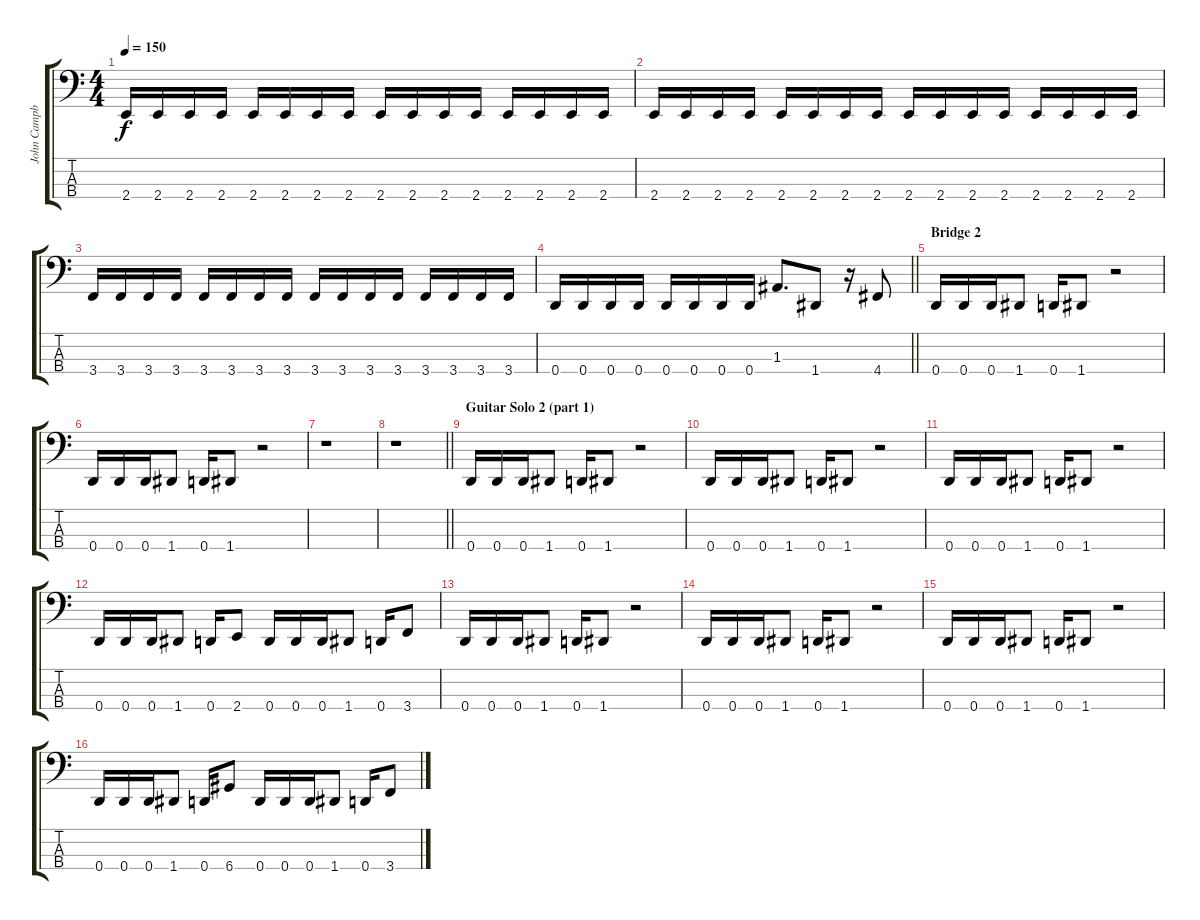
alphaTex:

\track ("John Campbell" "John Campb") {instrument electricbasspick}
\staff {score tabs}
\tuning (G2 D2 A1 D1) {hide}
\ts (4 4)
\tempo 150
\clef f4
\ks c
2.4.16{dy f} 2.4.16 2.4.16 2.4.16 2.4.16 2.4.16 2.4.16 2.4.16 2.4.16 2.4.16 2.4.16 2.4.16 2.4.16 2.4.16 2.4.16 2.4.16 |
2.4.16 2.4.16 2.4.16 2.4.16 2.4.16 2.4.16 2.4.16 2.4.16 2.4.16 2.4.16 2.4.16 2.4.16 2.4.16 2.4.16 2.4.16 2.4.16 |
3.4.16 3.4.16 3.4.16 3.4.16 3.4.16 3.4.16 3.4.16 3.4.16 3.4.16 3.4.16 3.4.16 3.4.16 3.4.16 3.4.16 3.4.16 3.4.16 |
\barLineRight lightlight
0.4.16 0.4.16 0.4.16 0.4.16 0.4.16 0.4.16 0.4.16 0.4.16 1.3.8{d} 1.4.8 r.16 4.4.8 |
\section ("" "Bridge 2")
0.4.16 0.4.16 0.4.16 1.4.8 0.4.16 1.4.8 r.2 |
0.4.16 0.4.16 0.4.16 1.4.8 0.4.16 1.4.8 r.2 |
r.1 |
\barLineRight lightlight
r.1 |
\section ("" "Guitar Solo 2 (part 1)")
0.4.16 0.4.16 0.4.16 1.4.8 0.4.16 1.4.8 r.2 |
0.4.16 0.4.16 0.4.16 1.4.8 0.4.16 1.4.8 r.2 |
0.4.16 0.4.16 0.4.16 1.4.8 0.4.16 1.4.8 r.2 |
0.4.16 0.4.16 0.4.16 1.4.8 0.4.16 2.4.8 0.4.16 0.4.16 0.4.16 1.4.8 0.4.16 3.4.8 |
0.4.16 0.4.16 0.4.16 1.4.8 0.4.16 1.4.8 r.2 |
0.4.16 0.4.16 0.4.16 1.4.8 0.4.16 1.4.8 r.2 |
0.4.16 0.4.16 0.4.16 1.4.8 0.4.16 1.4.8 r.2 |
0.4.16 0.4.16 0.4.16 1.4.8 0.4.16 6.4.8 0.4.16 0.4.16 0.4.16 1.4.8 0.4.16 3.4.8
